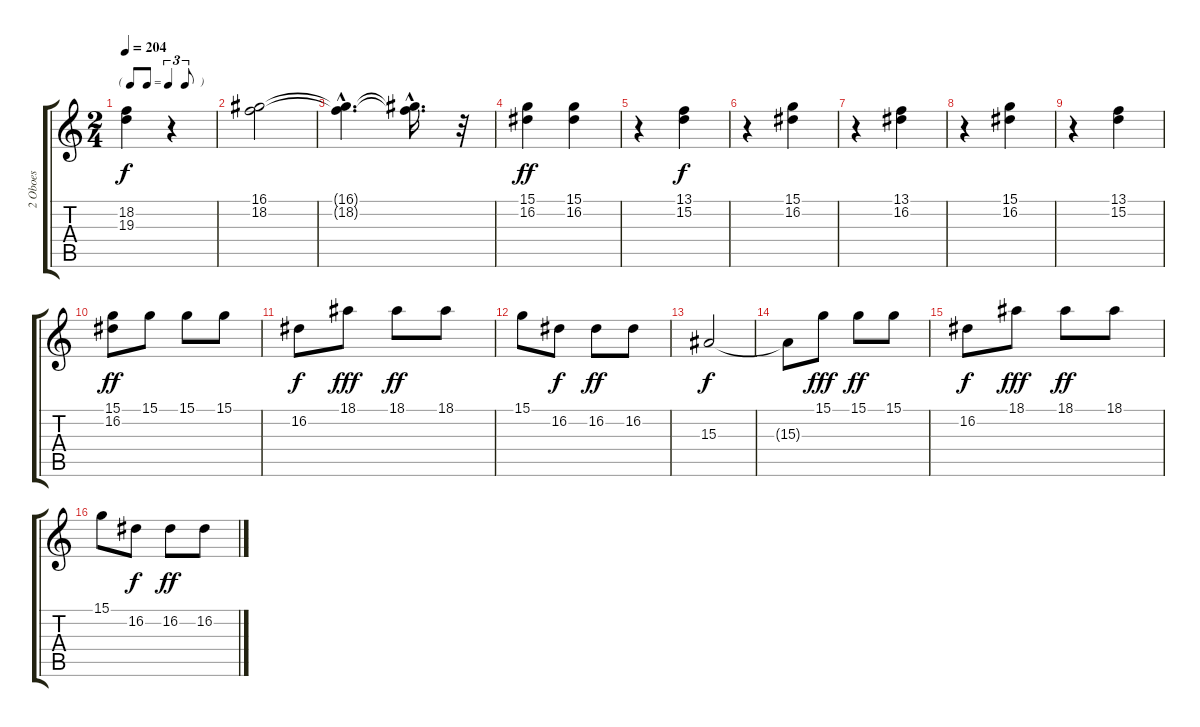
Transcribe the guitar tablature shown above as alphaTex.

\track ("2 Oboes" "2 Oboes") {instrument oboe}
\staff {score tabs}
\tuning (E4 B3 G3 D3 A2 E2) {hide}
\ts (2 4)
\tf triplet8th
\tempo 204
\clef g2
\ks c
(18.2 19.3).4{dy f} r.4 |
(16.1 18.2).2 |
(16.1{hac t} 18.2{hac t}).4{d} (16.1{hac t} 18.2{hac t}).16{d} r.32 |
(15.1 16.2).4{dy ff} (15.1 16.2).4 |
r.4 (13.1 15.2).4{dy f} |
r.4 (15.1 16.2).4 |
r.4 (13.1 16.2).4 |
r.4 (15.1 16.2).4 |
r.4 (13.1 15.2).4 |
(15.1 16.2).8{dy ff} 15.1.8 15.1.8 15.1.8 |
16.2.8{dy f} 18.1.8{dy fff} 18.1.8{dy ff} 18.1.8 |
15.1.8 16.2.8{dy f} 16.2.8{dy ff} 16.2.8 |
15.3.2{dy f} |
15.3{t}.8 15.1.8{dy fff} 15.1.8{dy ff} 15.1.8 |
16.2.8{dy f} 18.1.8{dy fff} 18.1.8{dy ff} 18.1.8 |
15.1.8 16.2.8{dy f} 16.2.8{dy ff} 16.2.8
